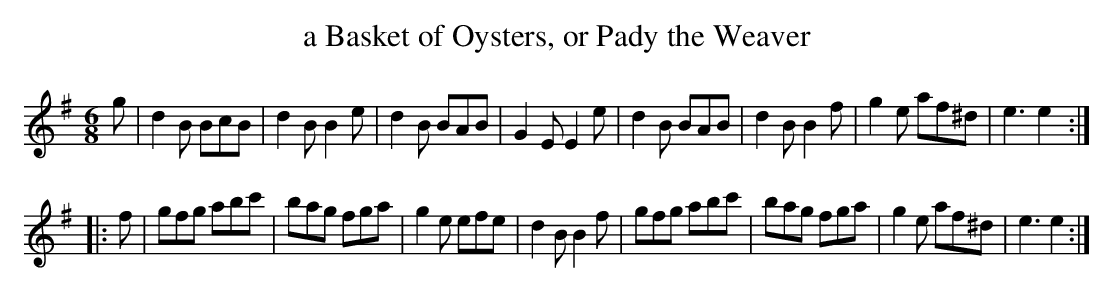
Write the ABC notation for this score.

X:1
T:a Basket of Oysters, or Pady the Weaver
M:6/8
K:E min
g|\
d2B BcB| d2B B2e| d2B BAB| G2E E2e|\
d2B BAB| d2B B2f| g2e af^d| e3 e2::
f|\
gfg abc'| bag fga| g2e efe| d2B B2f|\
gfg abc'| bag fga| g2e af^d| e3 e2:|
